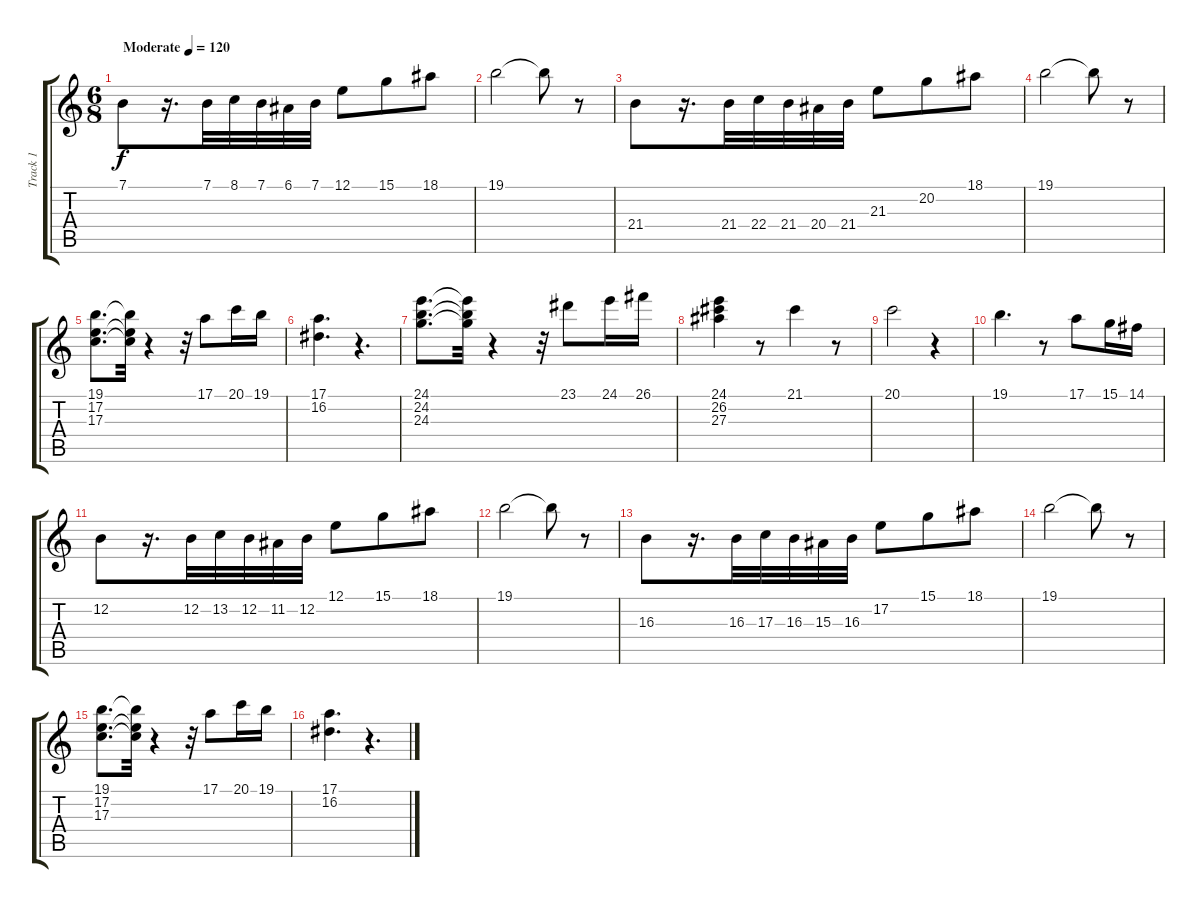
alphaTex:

\track ("Track 1" "Track 1") {instrument acousticgrandpiano}
\staff {score tabs}
\tuning (E4 B3 G3 D3 A2 E2) {hide}
\ts (6 8)
\tempo (120 "Moderate")
\clef g2
\ks c
7.1.8{dy f instrument acousticgrandpiano} r.16{d} 7.1.32 8.1.32 7.1.32 6.1.32 7.1.32 12.1.8 15.1.8 18.1.8 |
19.1.2 19.1{t}.8 r.8 |
21.4.8 r.16{d} 21.4.32 22.4.32 21.4.32 20.4.32 21.4.32 21.3.8 20.2.8 18.1.8 |
19.1.2 19.1{t}.8 r.8 |
(19.1 17.2 17.3).8{d} (19.1{t} 17.2{t} 17.3{t}).32 r.4 r.32 17.1.8 20.1.16 19.1.16 |
(17.1 16.2).4{d} r.4{d} |
(24.1 24.2 24.3).8{d} (24.1{t} 24.2{t} 24.3{t}).32 r.4 r.32 23.1.8 24.1.16 26.1.16 |
(24.1 26.2 27.3).4 r.8 21.1.4 r.8 |
20.1.2 r.4 |
19.1.4{d} r.8 17.1.8 15.1.16 14.1.16 |
12.2.8 r.16{d} 12.2.32 13.2.32 12.2.32 11.2.32 12.2.32 12.1.8 15.1.8 18.1.8 |
19.1.2 19.1{t}.8 r.8 |
16.3.8 r.16{d} 16.3.32 17.3.32 16.3.32 15.3.32 16.3.32 17.2.8 15.1.8 18.1.8 |
19.1.2 19.1{t}.8 r.8 |
(19.1 17.2 17.3).8{d} (19.1{t} 17.2{t} 17.3{t}).32 r.4 r.32 17.1.8 20.1.16 19.1.16 |
(17.1 16.2).4{d} r.4{d}
